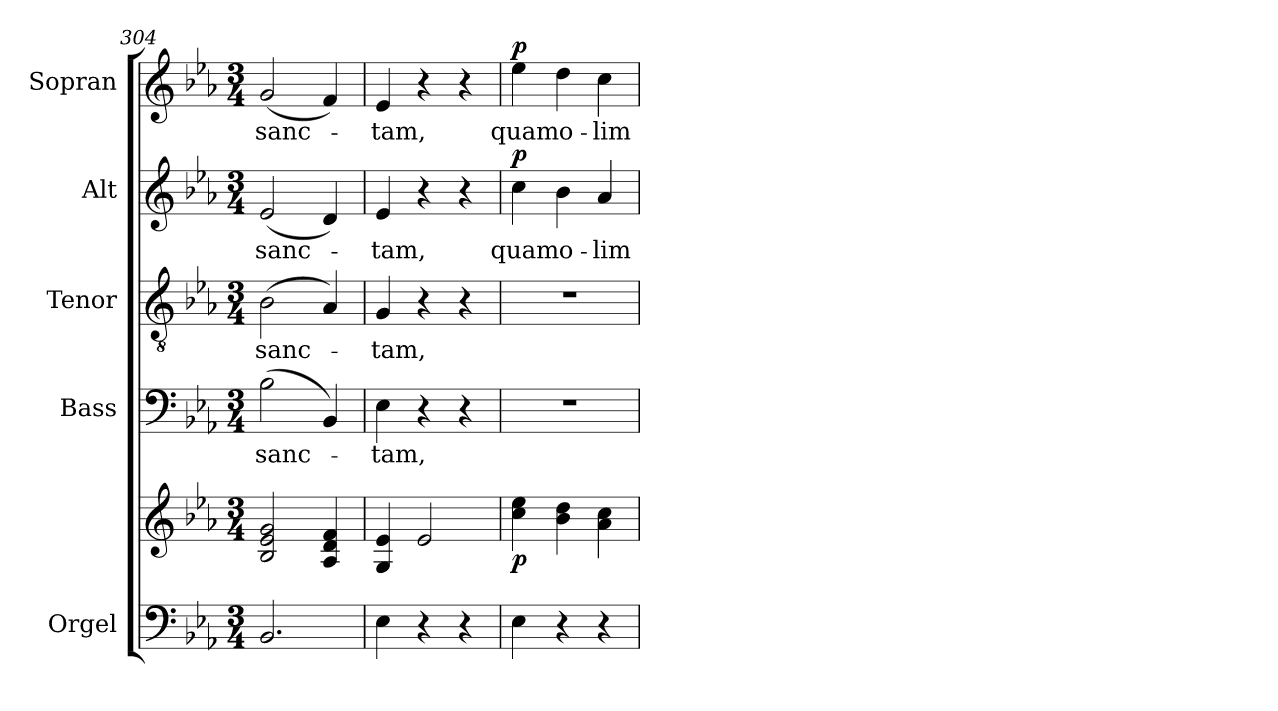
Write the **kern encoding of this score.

**kern	**kern	**dynam	**kern	**text	**kern	**text	**kern	**text	**dynam	**kern	**text	**dynam
*part5	*part5	*part5	*part4	*part4	*part3	*part3	*part2	*part2	*part2	*part1	*part1	*part1
*staff6	*staff5	*staff5/6	*staff4	*staff4	*staff3	*staff3	*staff2	*staff2	*staff2	*staff1	*staff1	*staff1
*I"Orgel	*	*	*I"Bass	*	*I"Tenor	*	*I"Alt	*	*	*I"Sopran	*	*
*I'Org.	*	*	*I'B.	*	*I'T.	*	*I'A.	*	*	*I'S.	*	*
*clefF4	*clefG2	*	*clefF4	*	*clefGv2	*	*clefG2	*	*	*clefG2	*	*
*k[b-e-a-]	*k[b-e-a-]	*	*k[b-e-a-]	*	*k[b-e-a-]	*	*k[b-e-a-]	*	*	*k[b-e-a-]	*	*
*E-:	*E-:	*	*E-:	*	*E-:	*	*E-:	*	*	*E-:	*	*
*M3/4	*M3/4	*	*M3/4	*	*M3/4	*	*M3/4	*	*	*M3/4	*	*
=304	=304	=304	=304	=304	=304	=304	=304	=304	=304	=304	=304	=304
!	!	!	!	!LO:LY:b	!	!LO:LY:b	!	!LO:LY:b	!	!	!LO:LY:b	!
2.BB-/	2B-/ 2e-/ 2g/	.	(>2B-\	sanc-	(>2B-\	sanc-	(<2e-/	sanc-	.	(<2g/	sanc-	.
.	4A-/ 4d/ 4f/	.	4BB-/)	.	4A-/)	.	4d/)	.	.	4f/)	.	.
=305	=305	=305	=305	=305	=305	=305	=305	=305	=305	=305	=305	=305
!	!	!	!	!LO:LY:b	!	!LO:LY:b	!	!LO:LY:b	!	!	!LO:LY:b	!
4E-\	4G/ 4e-/	.	4E-\	-tam,	4G/	-tam,	4e-/	-tam,	.	4e-/	-tam,	.
4r	2e-/	.	4r	.	4r	.	4r	.	.	4r	.	.
4r	.	.	4r	.	4r	.	4r	.	.	4r	.	.
!!LO:PB:g=z
=306	=306	=306	=306	=306	=306	=306	=306	=306	=306	=306	=306	=306
!	!	!LO:DY:b	!	!	!	!	!	!LO:LY:b	!LO:DY:a	!	!LO:LY:b	!LO:DY:a
4E-\	4cc\ 4ee-\	p	2.r	.	2.r	.	4cc\	quam	p	4ee-\	quam	p
!	!	!	!	!	!	!	!	!LO:LY:b	!	!	!LO:LY:b	!
4r	4b-\ 4dd\	.	.	.	.	.	4b-\	o-	.	4dd\	o-	.
!	!	!	!	!	!	!	!	!LO:LY:b	!	!	!LO:LY:b	!
4r	4a-\ 4cc\	.	.	.	.	.	4a-/	-lim	.	4cc\	-lim	.
=	=	=	=	=	=	=	=	=	=	=	=	=
*-	*-	*-	*-	*-	*-	*-	*-	*-	*-	*-	*-	*-
